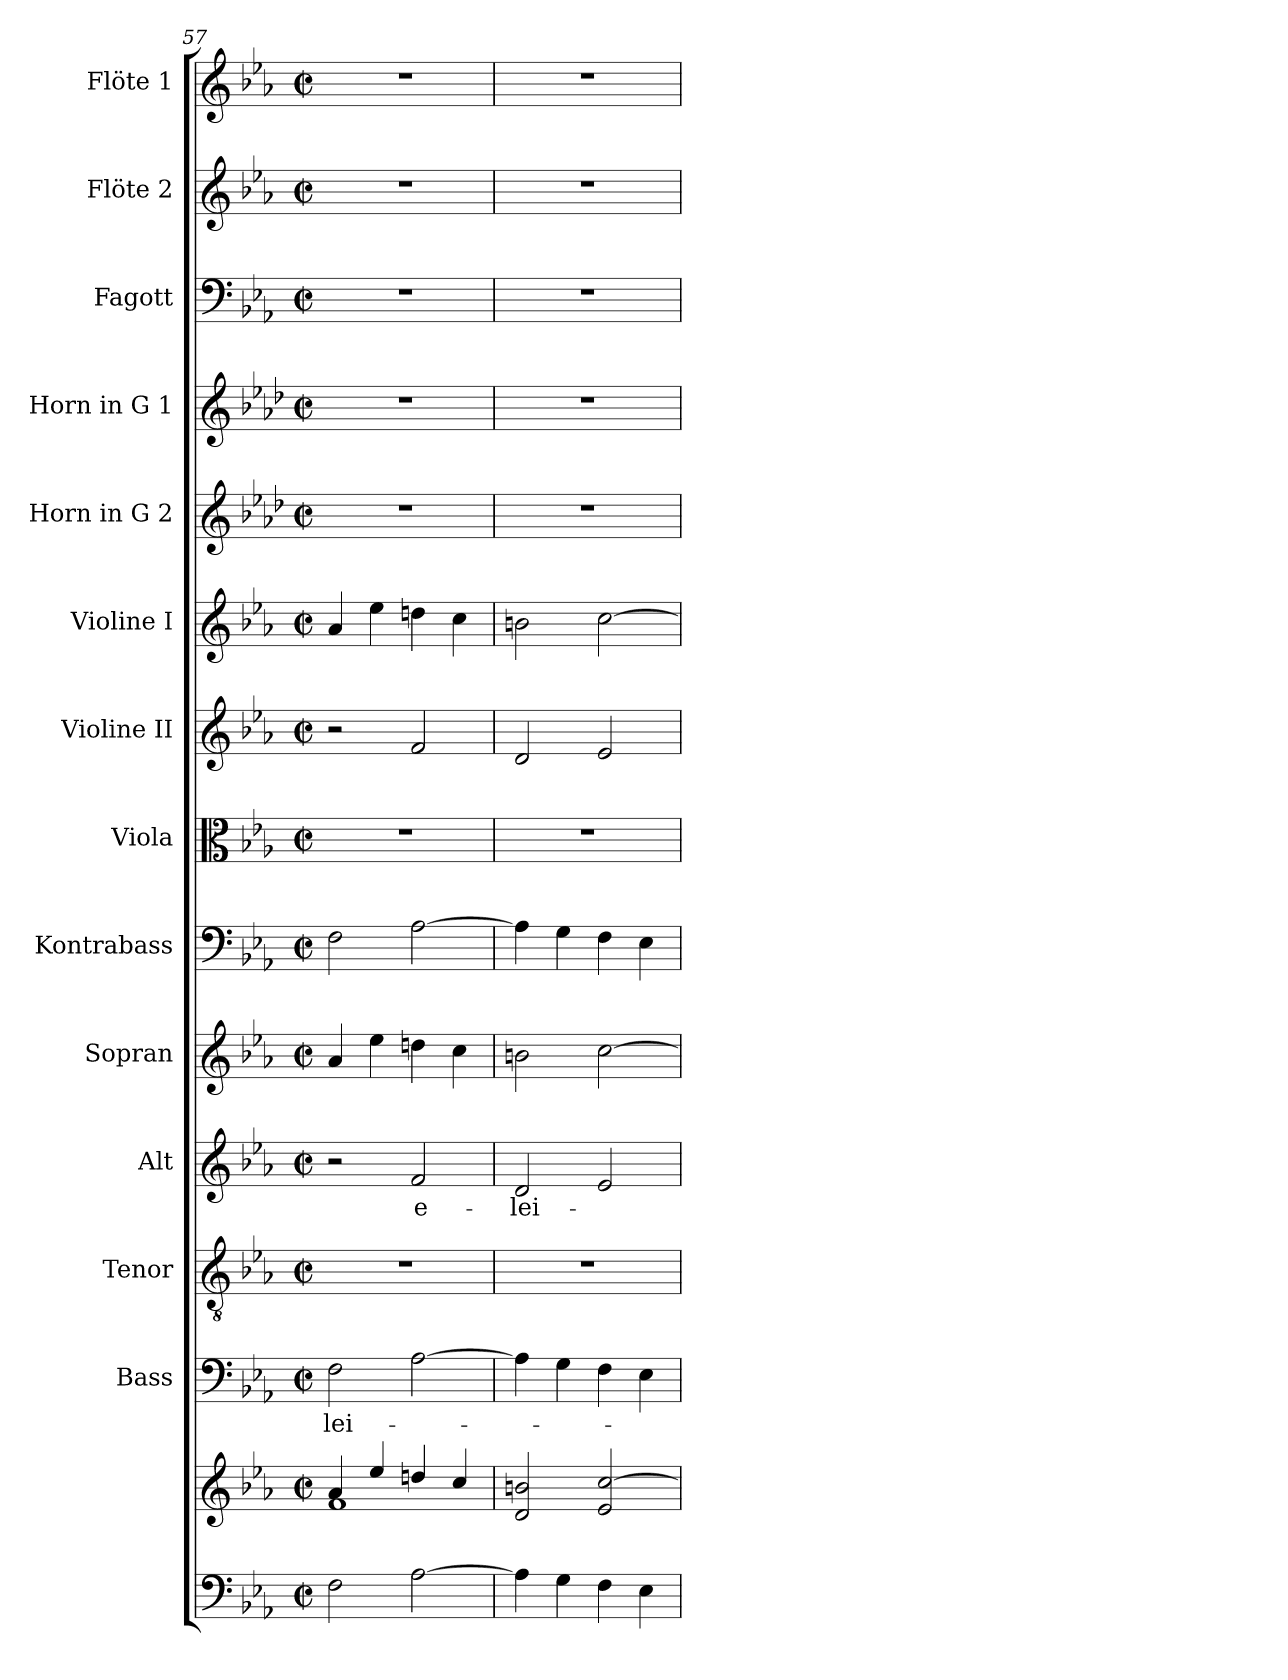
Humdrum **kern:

**kern	**kern	**kern	**text	**kern	**kern	**text	**kern	**kern	**kern	**kern	**kern	**kern	**kern	**kern	**kern	**kern
*part14	*part14	*part13	*part13	*part12	*part11	*part11	*part10	*part9	*part8	*part7	*part6	*part5	*part4	*part3	*part2	*part1
*staff15	*staff14	*staff13	*staff13	*staff12	*staff11	*staff11	*staff10	*staff9	*staff8	*staff7	*staff6	*staff5	*staff4	*staff3	*staff2	*staff1
*	*	*I"Bass	*	*I"Tenor	*I"Alt	*	*I"Sopran	*I"Kontrabass	*I"Viola	*I"Violine II	*I"Violine I	*I"Horn in G 2	*I"Horn in G 1	*I"Fagott	*I"Flöte 2	*I"Flöte 1
*	*	*I'B.	*	*I'T.	*I'A.	*	*I'S.	*I'Kb.	*I'Vla.	*I'Vl. II	*I'Vl. I	*	*	*I'Fg.	*I'Fl. 2	*I'Fl. 1
*clefF4	*clefG2	*clefF4	*	*clefGv2	*clefG2	*	*clefG2	*clefF4	*clefC3	*clefG2	*clefG2	*clefG2	*clefG2	*clefF4	*clefG2	*clefG2
*	*	*	*	*	*	*	*	*ITrd7c12	*	*	*	*ITrd3c5	*ITrd3c5	*	*	*
*k[b-e-a-]	*k[b-e-a-]	*k[b-e-a-]	*	*k[b-e-a-]	*k[b-e-a-]	*	*k[b-e-a-]	*k[b-e-a-]	*k[b-e-a-]	*k[b-e-a-]	*k[b-e-a-]	*k[b-e-a-]	*k[b-e-a-]	*k[b-e-a-]	*k[b-e-a-]	*k[b-e-a-]
*E-:	*E-:	*E-:	*	*E-:	*E-:	*	*E-:	*E-:	*E-:	*E-:	*E-:	*E-:	*E-:	*E-:	*E-:	*E-:
*M2/2	*M2/2	*M2/2	*	*M2/2	*M2/2	*	*M2/2	*M2/2	*M2/2	*M2/2	*M2/2	*M2/2	*M2/2	*M2/2	*M2/2	*M2/2
*met(c|)	*met(c|)	*met(c|)	*	*met(c|)	*met(c|)	*	*met(c|)	*met(c|)	*met(c|)	*met(c|)	*met(c|)	*met(c|)	*met(c|)	*met(c|)	*met(c|)	*met(c|)
=57	=57	=57	=57	=57	=57	=57	=57	=57	=57	=57	=57	=57	=57	=57	=57	=57
*	*^	*	*	*	*	*	*	*	*	*	*	*	*	*	*	*
!	!	!	!	!LO:LY:b	!	!	!	!	!	!	!	!	!	!	!	!	!
2F\	4a-/	1f	2F\	-lei-	1r	2r	.	4a-/	2FF\	1r	2r	4a-/	1r	1r	1r	1r	1r
.	4ee-/	.	.	.	.	.	.	4ee-\	.	.	.	4ee-\	.	.	.	.	.
!	!	!	!	!	!	!	!LO:LY:b	!	!	!	!	!	!	!	!	!	!
[2A-\	4ddn/	.	[2A-\	.	.	2f/	e-	4ddn\	[2AA-\	.	2f/	4ddn\	.	.	.	.	.
.	4cc/	.	.	.	.	.	.	4cc\	.	.	.	4cc\	.	.	.	.	.
*	*v	*v	*	*	*	*	*	*	*	*	*	*	*	*	*	*	*
!!LO:PB:g=z
=58	=58	=58	=58	=58	=58	=58	=58	=58	=58	=58	=58	=58	=58	=58	=58	=58
!	!	!	!	!	!	!LO:LY:b	!	!	!	!	!	!	!	!	!	!
4A-\]	2d/ 2bn/	4A-\]	.	1r	2d/	-lei-	2bn\	4AA-\]	1r	2d/	2bn\	1r	1r	1r	1r	1r
4G\	.	4G\	.	.	.	.	.	4GG\	.	.	.	.	.	.	.	.
4F\	2e-/ [>2cc/	4F\	.	.	2e-/	.	[2cc\	4FF\	.	2e-/	[2cc\	.	.	.	.	.
4E-\	.	4E-\	.	.	.	.	.	4EE-\	.	.	.	.	.	.	.	.
=	=	=	=	=	=	=	=	=	=	=	=	=	=	=	=	=
*-	*-	*-	*-	*-	*-	*-	*-	*-	*-	*-	*-	*-	*-	*-	*-	*-
